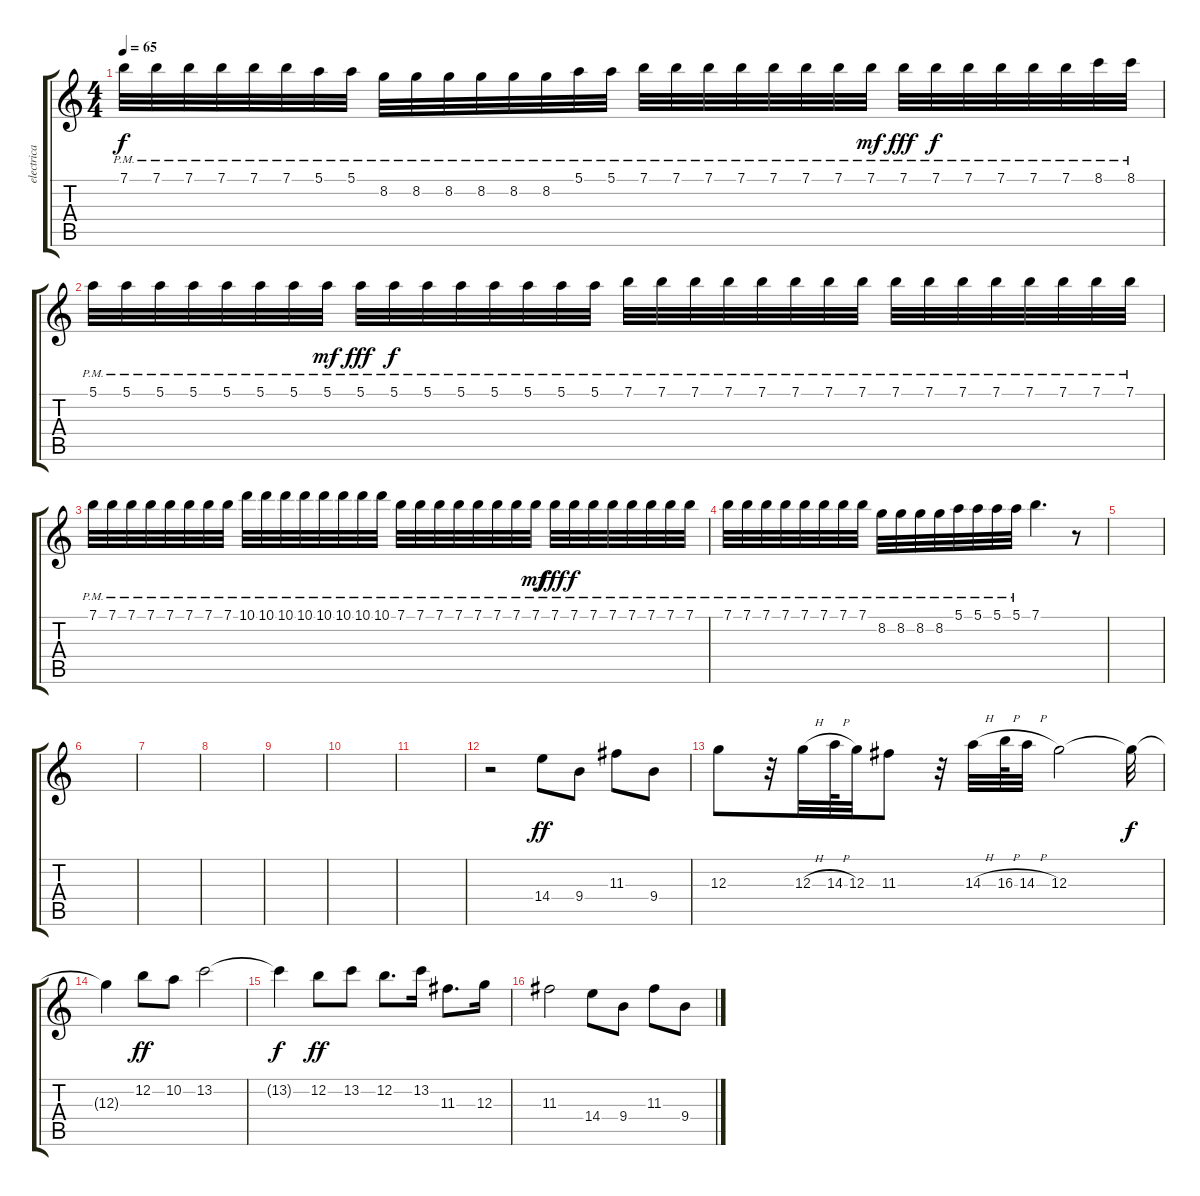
\track ("electrica" "electrica") {instrument distortionguitar}
\staff {score tabs}
\tuning (E4 B3 G3 D3 A2 E2) {hide}
\ts (4 4)
\tempo 65
\clef g2
\ks c
7.1{pm}.32{dy f} 7.1{pm}.32 7.1{pm}.32 7.1{pm}.32 7.1{pm}.32 7.1{pm}.32 5.1{pm}.32 5.1{pm}.32 8.2{pm}.32 8.2{pm}.32 8.2{pm}.32 8.2{pm}.32 8.2{pm}.32 8.2{pm}.32 5.1{pm}.32 5.1{pm}.32 7.1{pm}.32 7.1{pm}.32 7.1{pm}.32 7.1{pm}.32 7.1{pm}.32 7.1{pm}.32 7.1{pm}.32 7.1{pm}.32{dy mf} 7.1{pm}.32{dy fff} 7.1{pm}.32{dy f} 7.1{pm}.32 7.1{pm}.32 7.1{pm}.32 7.1{pm}.32 8.1{pm}.32 8.1{pm}.32 |
5.1{pm}.32 5.1{pm}.32 5.1{pm}.32 5.1{pm}.32 5.1{pm}.32 5.1{pm}.32 5.1{pm}.32 5.1{pm}.32{dy mf} 5.1{pm}.32{dy fff} 5.1{pm}.32{dy f} 5.1{pm}.32 5.1{pm}.32 5.1{pm}.32 5.1{pm}.32 5.1{pm}.32 5.1{pm}.32 7.1{pm}.32 7.1{pm}.32 7.1{pm}.32 7.1{pm}.32 7.1{pm}.32 7.1{pm}.32 7.1{pm}.32 7.1{pm}.32 7.1{pm}.32 7.1{pm}.32 7.1{pm}.32 7.1{pm}.32 7.1{pm}.32 7.1{pm}.32 7.1{pm}.32 7.1{pm}.32 |
7.1{pm}.32 7.1{pm}.32 7.1{pm}.32 7.1{pm}.32 7.1{pm}.32 7.1{pm}.32 7.1{pm}.32 7.1{pm}.32 10.1{pm}.32 10.1{pm}.32 10.1{pm}.32 10.1{pm}.32 10.1{pm}.32 10.1{pm}.32 10.1{pm}.32 10.1{pm}.32 7.1{pm}.32 7.1{pm}.32 7.1{pm}.32 7.1{pm}.32 7.1{pm}.32 7.1{pm}.32 7.1{pm}.32 7.1{pm}.32{dy mf} 7.1{pm}.32{dy fff} 7.1{pm}.32{dy f} 7.1{pm}.32 7.1{pm}.32 7.1{pm}.32 7.1{pm}.32 7.1{pm}.32 7.1{pm}.32 |
7.1{pm}.32 7.1{pm}.32 7.1{pm}.32 7.1{pm}.32 7.1{pm}.32 7.1{pm}.32 7.1{pm}.32 7.1{pm}.32 8.2{pm}.32 8.2{pm}.32 8.2{pm}.32 8.2{pm}.32 5.1{pm}.32 5.1{pm}.32 5.1{pm}.32 5.1{pm}.32 7.1.4{d} r.8 |
|
|
|
|
|
|
|
r.2 14.4.8{dy ff} 9.4.8 11.3.8 9.4.8 |
12.3.8 r.32 12.3{h}.32 14.3{h}.64 12.3.32 11.3.8 r.32 14.3{h}.32 16.3{h}.64 14.3{h}.32 12.3.2 12.3{t}.32{dy f} |
12.3{t}.4 12.2.8{dy ff} 10.2.8 13.2.2 |
13.2{t}.4{dy f} 12.2.8{dy ff} 13.2.8 12.2.8{d} 13.2.16 11.3.8{d} 12.3.16 |
11.3.2 14.4.8 9.4.8 11.3.8 9.4.8
